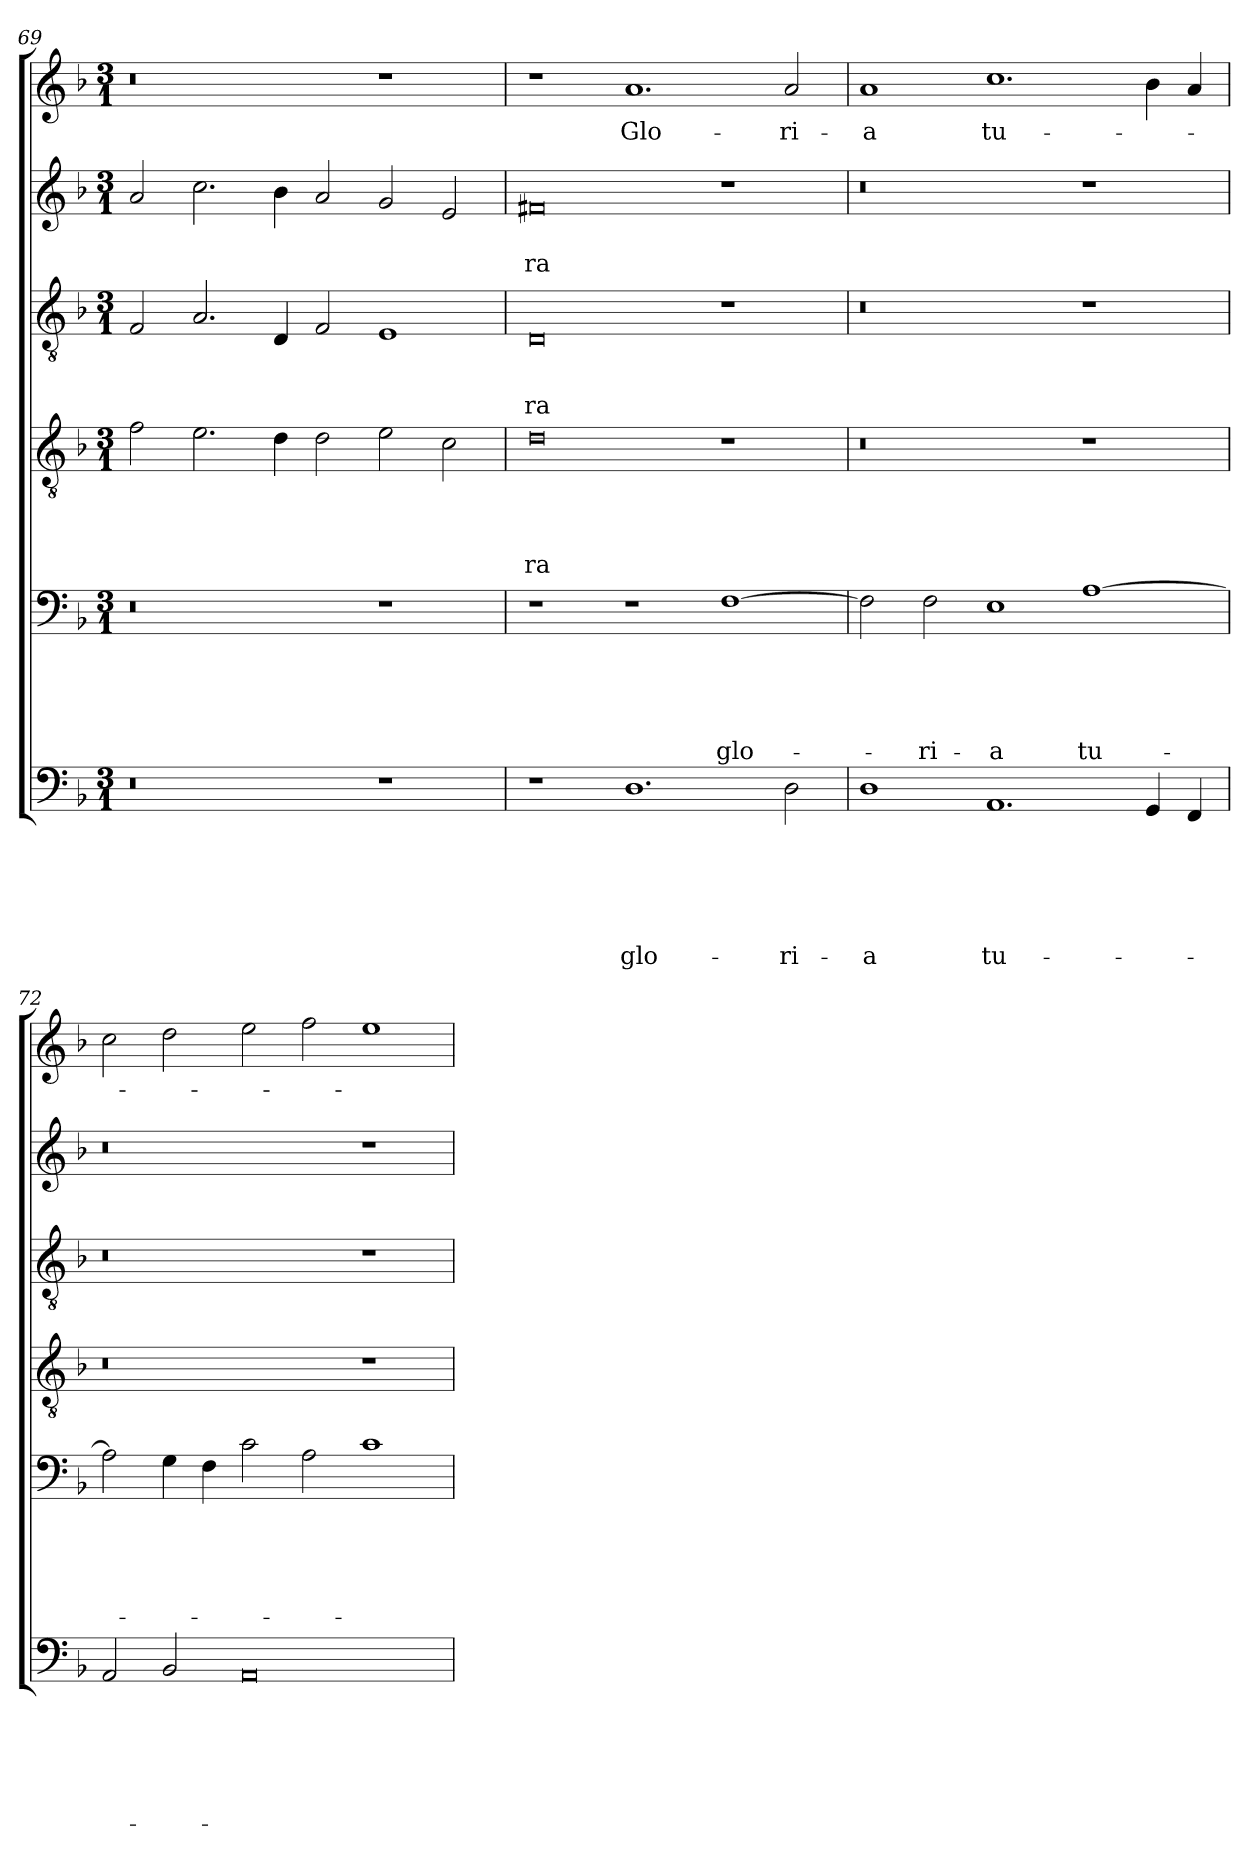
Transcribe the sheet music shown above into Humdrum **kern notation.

**kern	**text	**text	**text	**text	**text	**text	**kern	**text	**text	**text	**text	**text	**kern	**text	**text	**text	**text	**kern	**text	**text	**text	**kern	**text	**text	**kern	**text
*part6	*part6	*part6	*part6	*part6	*part6	*part6	*part5	*part5	*part5	*part5	*part5	*part5	*part4	*part4	*part4	*part4	*part4	*part3	*part3	*part3	*part3	*part2	*part2	*part2	*part1	*part1
*staff6	*staff6	*staff6	*staff6	*staff6	*staff6	*staff6	*staff5	*staff5	*staff5	*staff5	*staff5	*staff5	*staff4	*staff4	*staff4	*staff4	*staff4	*staff3	*staff3	*staff3	*staff3	*staff2	*staff2	*staff2	*staff1	*staff1
*clefF4	*	*	*	*	*	*	*clefF4	*	*	*	*	*	*clefGv2	*	*	*	*	*clefGv2	*	*	*	*clefG2	*	*	*clefG2	*
*k[b-]	*	*	*	*	*	*	*k[b-]	*	*	*	*	*	*k[b-]	*	*	*	*	*k[b-]	*	*	*	*k[b-]	*	*	*k[b-]	*
*F:	*	*	*	*	*	*	*F:	*	*	*	*	*	*F:	*	*	*	*	*F:	*	*	*	*F:	*	*	*F:	*
*M3/1	*	*	*	*	*	*	*M3/1	*	*	*	*	*	*M3/1	*	*	*	*	*M3/1	*	*	*	*M3/1	*	*	*M3/1	*
=69	=69	=69	=69	=69	=69	=69	=69	=69	=69	=69	=69	=69	=69	=69	=69	=69	=69	=69	=69	=69	=69	=69	=69	=69	=69	=69
0r	.	.	.	.	.	.	0r	.	.	.	.	.	2f\	.	.	.	.	2F/	.	.	.	2a/	.	.	0r	.
.	.	.	.	.	.	.	.	.	.	.	.	.	2.e\	.	.	.	.	2.A/	.	.	.	2.cc\	.	.	.	.
.	.	.	.	.	.	.	.	.	.	.	.	.	4d\	.	.	.	.	4D/	.	.	.	4b-\	.	.	.	.
.	.	.	.	.	.	.	.	.	.	.	.	.	2d\	.	.	.	.	2F/	.	.	.	2a/	.	.	.	.
1r	.	.	.	.	.	.	1r	.	.	.	.	.	2e\	.	.	.	.	1E	.	.	.	2g/	.	.	1r	.
.	.	.	.	.	.	.	.	.	.	.	.	.	2c\	.	.	.	.	.	.	.	.	2e/	.	.	.	.
=70	=70	=70	=70	=70	=70	=70	=70	=70	=70	=70	=70	=70	=70	=70	=70	=70	=70	=70	=70	=70	=70	=70	=70	=70	=70	=70
1r	.	.	.	.	.	.	1r	.	.	.	.	.	0d	.	.	.	-ra	0D	.	.	-ra	0f#X	.	-ra	1r	.
1.D	.	.	.	.	.	glo-	1r	.	.	.	.	.	.	.	.	.	.	.	.	.	.	.	.	.	1.a	Glo-
.	.	.	.	.	.	.	[1F	.	.	.	.	glo-	1r	.	.	.	.	1r	.	.	.	1r	.	.	.	.
2D\	.	.	.	.	.	-ri-	.	.	.	.	.	.	.	.	.	.	.	.	.	.	.	.	.	.	2a/	-ri-
!!LO:LB:g=z
=71	=71	=71	=71	=71	=71	=71	=71	=71	=71	=71	=71	=71	=71	=71	=71	=71	=71	=71	=71	=71	=71	=71	=71	=71	=71	=71
1D	.	.	.	.	.	-a	2F\]	.	.	.	.	.	0r	.	.	.	.	0r	.	.	.	0r	.	.	1a	-a
.	.	.	.	.	.	.	2F\	.	.	.	.	-ri-	.	.	.	.	.	.	.	.	.	.	.	.	.	.
1.AA	.	.	.	.	.	tu-	1E	.	.	.	.	-a	.	.	.	.	.	.	.	.	.	.	.	.	1.cc	tu-
.	.	.	.	.	.	.	[1A	.	.	.	.	tu-	1r	.	.	.	.	1r	.	.	.	1r	.	.	.	.
4GG/	.	.	.	.	.	.	.	.	.	.	.	.	.	.	.	.	.	.	.	.	.	.	.	.	4b-\	.
4FF/	.	.	.	.	.	.	.	.	.	.	.	.	.	.	.	.	.	.	.	.	.	.	.	.	4a/	.
=72	=72	=72	=72	=72	=72	=72	=72	=72	=72	=72	=72	=72	=72	=72	=72	=72	=72	=72	=72	=72	=72	=72	=72	=72	=72	=72
2AA/	.	.	.	.	.	.	2A\]	.	.	.	.	.	0r	.	.	.	.	0r	.	.	.	0r	.	.	2cc\	.
2BB-/	.	.	.	.	.	.	4G\	.	.	.	.	.	.	.	.	.	.	.	.	.	.	.	.	.	2dd\	.
.	.	.	.	.	.	.	4F\	.	.	.	.	.	.	.	.	.	.	.	.	.	.	.	.	.	.	.
0AA	.	.	.	.	.	.	2c\	.	.	.	.	.	.	.	.	.	.	.	.	.	.	.	.	.	2ee\	.
.	.	.	.	.	.	.	2A\	.	.	.	.	.	.	.	.	.	.	.	.	.	.	.	.	.	2ff\	.
.	.	.	.	.	.	.	1c	.	.	.	.	.	1r	.	.	.	.	1r	.	.	.	1r	.	.	1ee	.
=	=	=	=	=	=	=	=	=	=	=	=	=	=	=	=	=	=	=	=	=	=	=	=	=	=	=
*-	*-	*-	*-	*-	*-	*-	*-	*-	*-	*-	*-	*-	*-	*-	*-	*-	*-	*-	*-	*-	*-	*-	*-	*-	*-	*-
